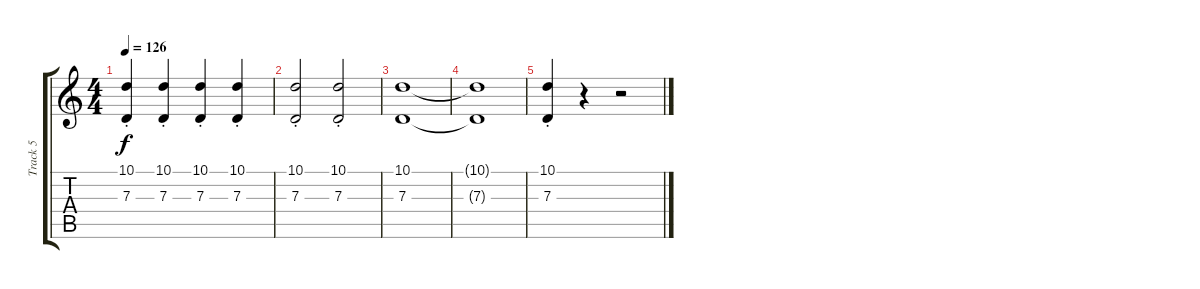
\track ("Track 5" "Track 5") {instrument stringensemble1}
\staff {score tabs}
\tuning (E4 B3 G3 D3 A2 E2) {hide}
\ts (4 4)
\tempo 126
\clef g2
\ks c
(10.1{st} 7.3{st}).4{dy f} (10.1{st} 7.3{st}).4 (10.1{st} 7.3{st}).4 (10.1{st} 7.3{st}).4 |
(10.1{st} 7.3{st}).2 (10.1{st} 7.3{st}).2 |
(10.1 7.3).1 |
(10.1{t} 7.3{t}).1 |
(10.1{st} 7.3{st}).4 r.4 r.2
